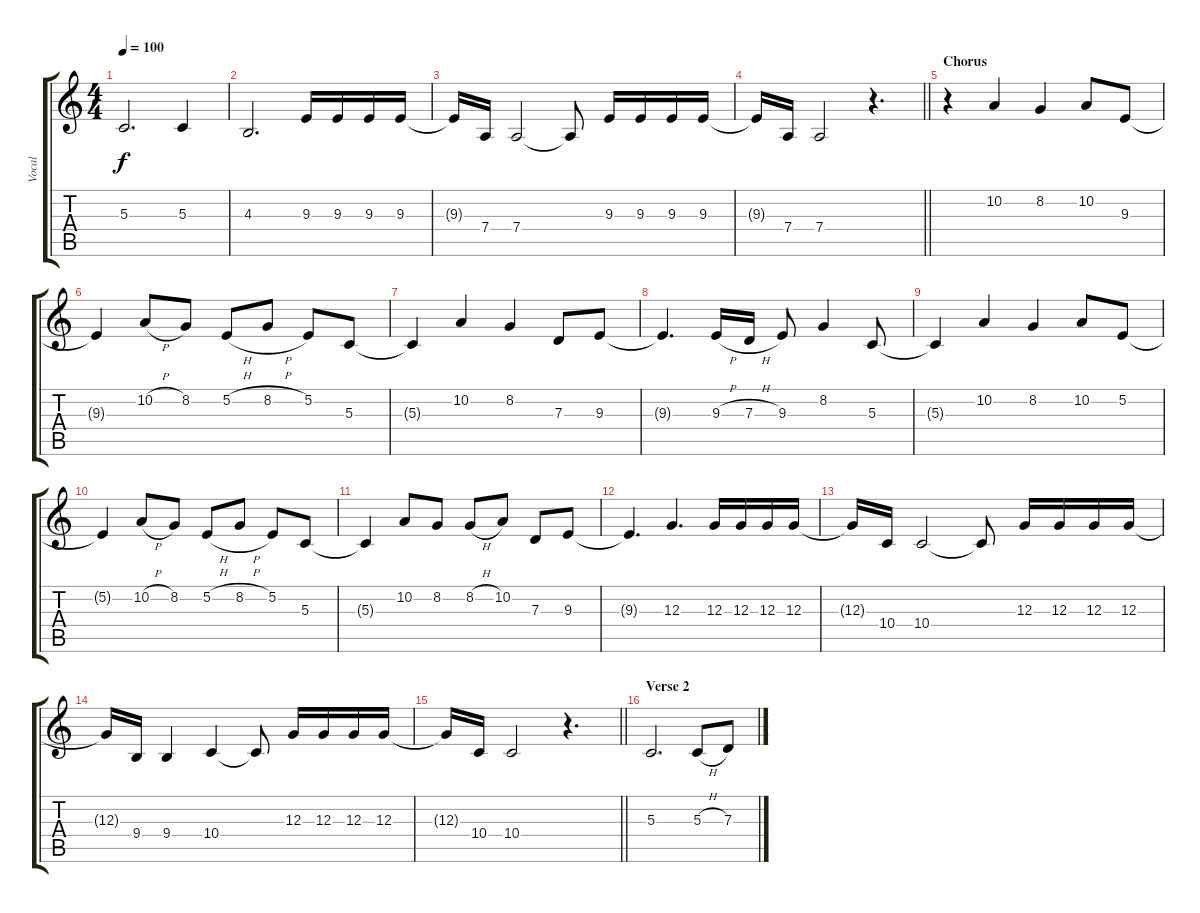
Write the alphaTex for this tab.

\track ("Vocal" "Vocal") {instrument altosax}
\staff {score tabs}
\tuning (E4 B3 G3 D3 A2 E2) {hide}
\ts (4 4)
\tempo 100
\clef g2
\ks c
5.3.2{d dy f} 5.3.4 |
4.3.2{d} 9.3.16 9.3.16 9.3.16 9.3.16 |
9.3{t}.16 7.4.16 7.4.2 7.4{t}.8 9.3.16 9.3.16 9.3.16 9.3.16 |
\barLineRight lightlight
9.3{t}.16 7.4.16 7.4.2 r.4{d} |
\section ("" "Chorus")
r.4 10.2.4 8.2.4 10.2.8 9.3.8 |
9.3{t}.4 10.2{h}.8 8.2.8 5.2{h}.8 8.2{h}.8 5.2.8 5.3.8 |
5.3{t}.4 10.2.4 8.2.4 7.3.8 9.3.8 |
9.3{t}.4{d} 9.3{h}.16 7.3{h}.16 9.3.8 8.2.4 5.3.8 |
5.3{t}.4 10.2.4 8.2.4 10.2.8 5.2.8 |
5.2{t}.4 10.2{h}.8 8.2.8 5.2{h}.8 8.2{h}.8 5.2.8 5.3.8 |
5.3{t}.4 10.2.8 8.2.8 8.2{h}.8 10.2.8 7.3.8 9.3.8 |
9.3{t}.4{d} 12.3.4{d} 12.3.16 12.3.16 12.3.16 12.3.16 |
12.3{t}.16 10.4.16 10.4.2 10.4{t}.8 12.3.16 12.3.16 12.3.16 12.3.16 |
12.3{t}.16 9.4.16 9.4.4 10.4.4 10.4{t}.8 12.3.16 12.3.16 12.3.16 12.3.16 |
\barLineRight lightlight
12.3{t}.16 10.4.16 10.4.2 r.4{d} |
\section ("" "Verse 2")
5.3.2{d} 5.3{h}.8 7.3.8
